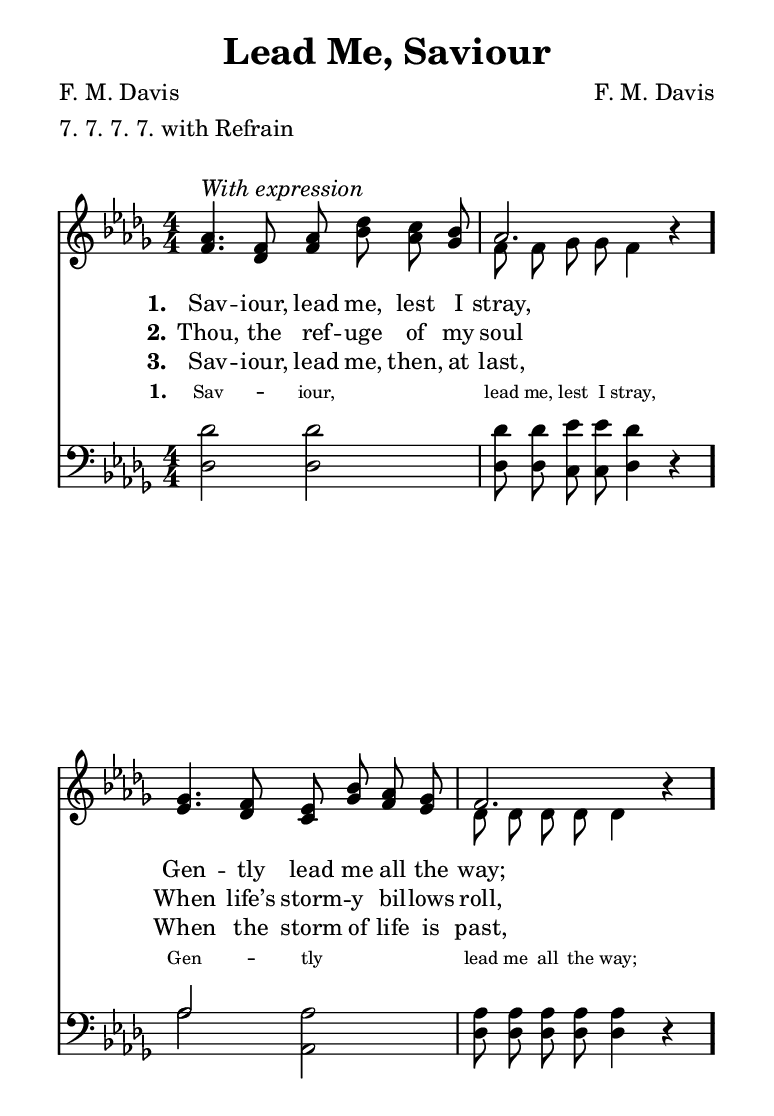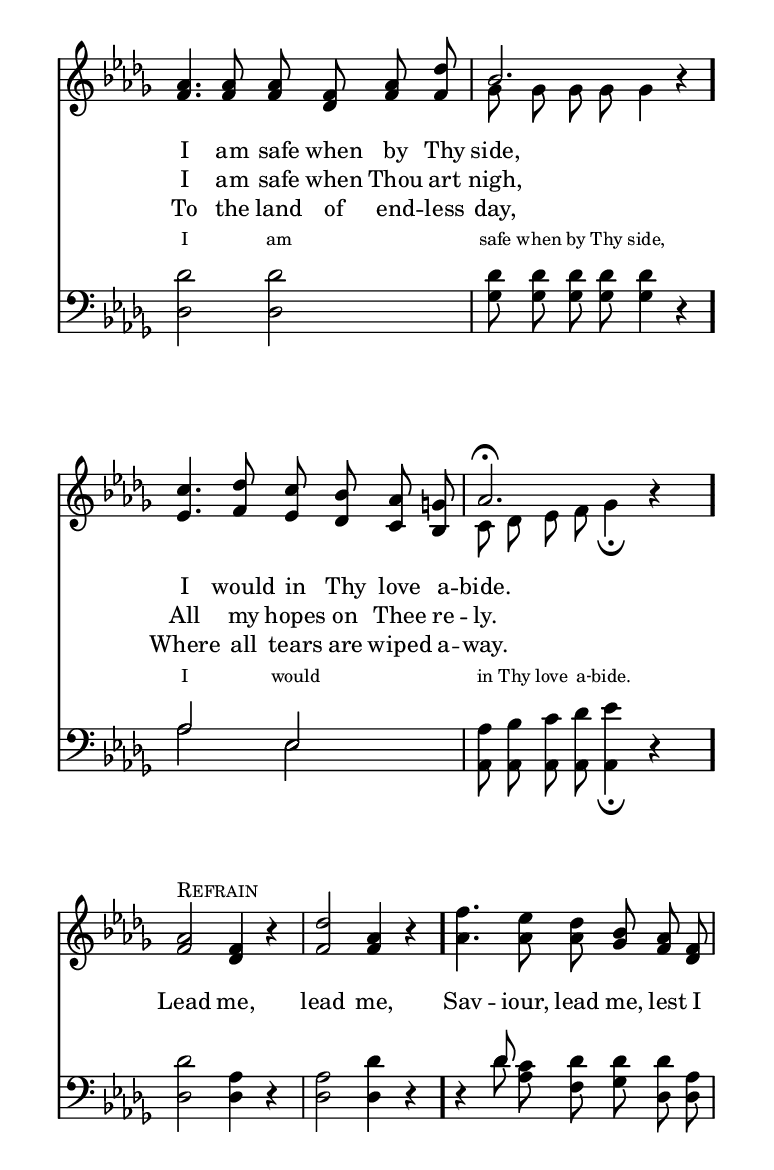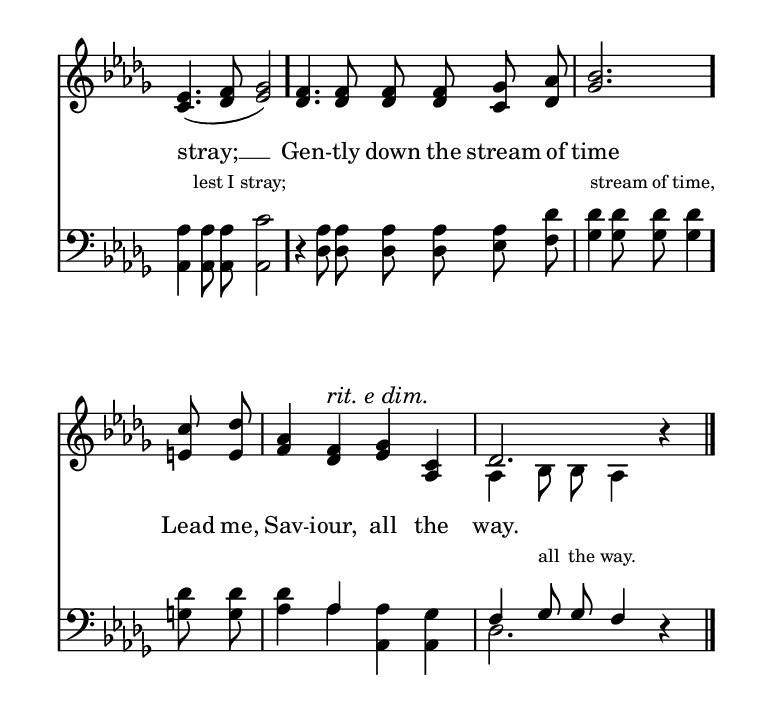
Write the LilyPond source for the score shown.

\include "common/global.ily"
\paper {
  \include "common/paper.ily"
  page-count = #(cond (is-eogsized 1) (#t #f))
  scoreTitleMarkup = \scoreTitleMarkupShrunk
}

\header{
  hymnnumber = "234"
  title = "Lead Me, Saviour"
  tunename = ""
  meter = "7. 7. 7. 7. with Refrain"
  poet = "F. M. Davis"
  composer = "F. M. Davis"
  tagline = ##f
}

ta = { \tempo 4=80 }
tb = { \tempo 4=40 }

global = {
  \include "common/overrides.ily"
  \override Staff.TimeSignature.style = #'numbered
  \time 4/4
  \override Score.MetronomeMark.transparent = ##t % hide all fermata changes too
  \ta
  \key des \major
  \autoBeamOff
}

notesSoprano = {
\global
\relative c'' {

  aes4.^\markup{\italic { With expression } } f8 aes8 des c bes | aes2. r4 |
  ges4. f8 ees bes' aes ges | f2. r4 |
  aes4. aes8 aes f aes des | bes2. r4 |
  c4. des8 c bes aes g | aes2.\fermata r4 |

  << s^\markup { \small \caps "Refrain" }
  { aes2 f4 r | des'2 aes4 r } >>
  f'4. ees8 des bes aes f | ees4.( f8 ges2) |
  f4. f8 f f ges aes | bes2.
  c8 des | aes4 f^\markup{\italic{rit. e dim.}} ges c, | des2. r4 |

  \bar "|."

}
}

notesAlto = {
\global
\relative e' {

  f4. des8 f bes aes ges | f8 f ges ges f4 r4 |
  ees4. des8 c ges' f ees | des des des des des4 r4 |
  f4. f8 f des f f | ges8 ges ges ges ges4 r4 |
  ees4. f8 ees des c bes | c des ees f \tb ges4\fermata \ta r4 |

  f2 des4 r | f2 f4 r |
  aes4. aes8 aes ges f des | c4.( des8 ees2) |
  des4. des8 des des c des | ges2.
  e8 e | f4 des ees aes, | aes4 bes8 bes aes4 r4 |

}
}

notesTenor = {
\global
\relative a {

  des2 des | des8 des ees ees des4 r |
  aes2 aes | aes8 aes aes aes aes4 r |
  des2 des | des8 des des des des4 r |
  aes2 ees | aes8 bes c des ees4 r |

  des2 aes4 r | aes2 des4 r |
  r4 des8 c des des des aes | aes4 aes8 aes c2 |
  r4 aes8 aes aes aes aes des | des4 des8 des des4
  des8 des | des4 aes aes ges | f4 ges8 ges f4 r |

}
}

notesBass = {
\global
\relative f {

  des2 des | des8 des c c des4 r |
  aes'2 aes, | des8 des des des des4 r |
  des2 des | ges8 ges ges ges ges4 r |
  aes2 ees | aes,8 aes aes aes aes4_\fermata r4 |

  des2 des4 r | des2 des4 r |
  r4 des'8 aes f ges des des | aes4 aes8 aes aes2 |
  r4 des8 des des des ees f | ges4 ges8 ges ges4
  g8 g | aes4 aes aes, aes | des2. r4 |

}
}

% TODO refrain small words
Refrain = \lyricmode {

Lead me, lead me, \bar "."
Sav -- iour, lead me, lest I stray; __ \bar "."
Gen -- tly down the stream of time \bar "."
Lead me, Sav -- iour, all the way. \bar "."

}

wordsA = \lyricmode {
\set stanza = "1."

Sav -- iour, lead me, lest I stray, \bar "."
Gen -- tly lead me all the way; \bar "."
I am safe when by Thy side, \bar "."
I would in Thy love a -- bide. \bar "."

}

wordsB = \lyricmode {
\set stanza = "2."

Thou, the ref -- uge of my soul
When life’s storm -- y bil -- lows roll,
I am safe when Thou art nigh,
All my hopes on Thee re -- ly.

\Refrain

}

wordsC = \lyricmode {
\set stanza = "3."

Sav -- iour, lead me, then, at last,
When the storm of life is past,
To the land of end -- less day,
Where all tears are wiped a -- way.

}

underWords = \lyricmode {
\override LyricText.font-size = #-2
\set stanza = \markup { \small "1." }

Sav -- iour, lead me, lest I stray,
Gen -- tly lead me all the way;
I am safe when by Thy side,
I would in Thy love a -- bide.

\repeat unfold 11 \skip 4
lest I stray;
\repeat unfold 7 \skip 4
stream of time,
\repeat unfold 7 \skip 4
all the way.

}

\score {
  \context ChoirStaff <<
    \context Staff = upper <<
      \set Staff.autoBeaming = ##f
      \set ChoirStaff.systemStartDelimiter = #'SystemStartBar
      \set ChoirStaff.printPartCombineTexts = ##f
      \partcombine #'(2 . 11) \notesSoprano \notesAlto
      \context NullVoice = sopranos { \voiceOne << \notesSoprano >> }
      \context Lyrics = one   \lyricsto sopranos \wordsA
      \context Lyrics = two   \lyricsto sopranos \wordsB
      \context Lyrics = three \lyricsto sopranos \wordsC
    >>
    \context Staff = men <<
      \set Staff.autoBeaming = ##f
      \clef bass
      \set ChoirStaff.printPartCombineTexts = ##f
      \partcombine #'(2 . 11) \notesTenor \notesBass
      \context NullVoice = tenors { \voiceOne << \notesTenor >> }
      \context Lyrics = four \with { alignAboveContext = men } \lyricsto tenors \underWords
    >>
  >>
  \layout {
    \include "common/layout.ily"
  }
  \midi{
    \include "common/midi.ily"
  }
}

\version "2.19.49"  % necessary for upgrading to future LilyPond versions.

% vi:set et ts=2 sw=2 ai nocindent syntax=lilypond:
